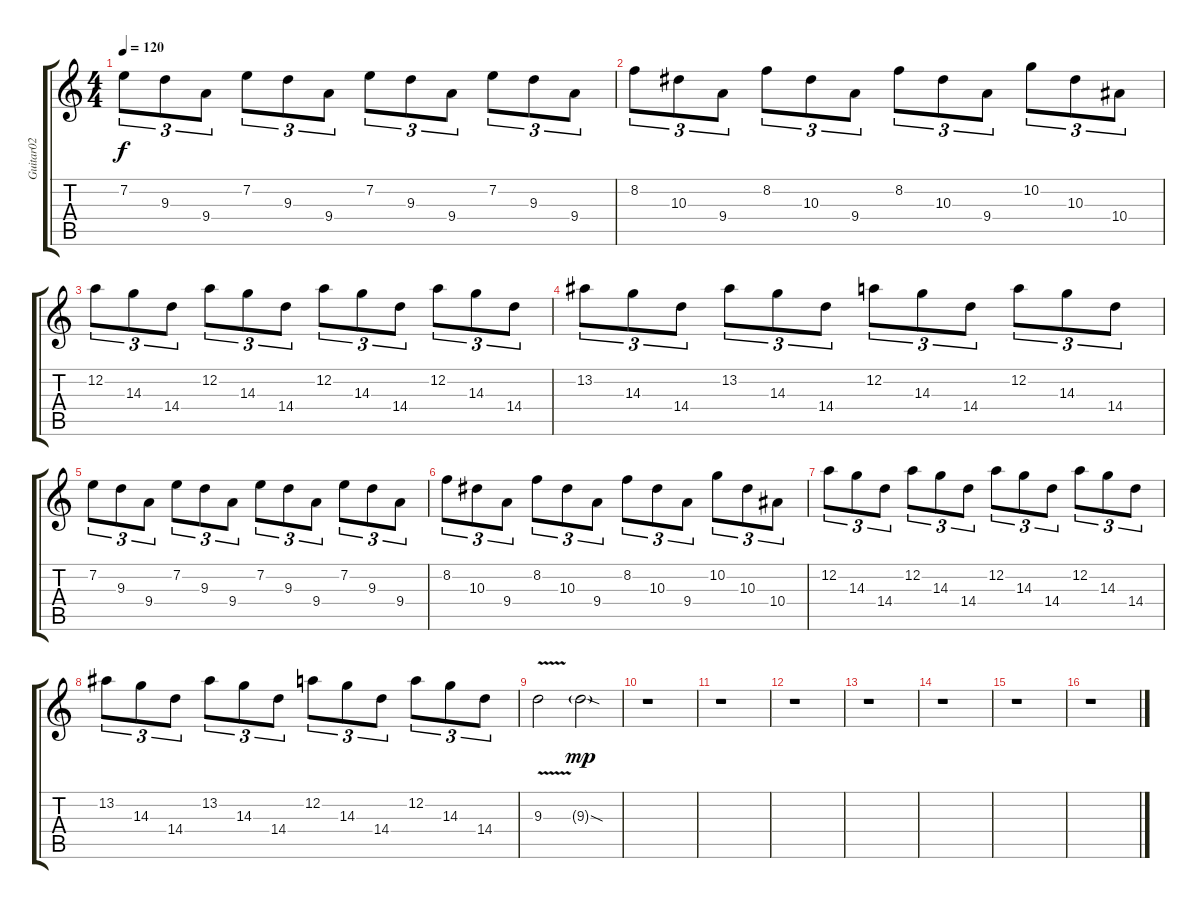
\track ("Guitar02" "Guitar02") {instrument overdrivenguitar}
\staff {score tabs}
\tuning (D4 A3 F3 C3 G2 C2) {hide}
\ts (4 4)
\tempo 120
\clef g2
\ks c
7.2.8{tu (3 2) dy f} 9.3.8{tu (3 2)} 9.4.8{tu (3 2)} 7.2.8{tu (3 2)} 9.3.8{tu (3 2)} 9.4.8{tu (3 2)} 7.2.8{tu (3 2)} 9.3.8{tu (3 2)} 9.4.8{tu (3 2)} 7.2.8{tu (3 2)} 9.3.8{tu (3 2)} 9.4.8{tu (3 2)} |
8.2.8{tu (3 2)} 10.3.8{tu (3 2)} 9.4.8{tu (3 2)} 8.2.8{tu (3 2)} 10.3.8{tu (3 2)} 9.4.8{tu (3 2)} 8.2.8{tu (3 2)} 10.3.8{tu (3 2)} 9.4.8{tu (3 2)} 10.2.8{tu (3 2)} 10.3.8{tu (3 2)} 10.4.8{tu (3 2)} |
12.2.8{tu (3 2)} 14.3.8{tu (3 2)} 14.4.8{tu (3 2)} 12.2.8{tu (3 2)} 14.3.8{tu (3 2)} 14.4.8{tu (3 2)} 12.2.8{tu (3 2)} 14.3.8{tu (3 2)} 14.4.8{tu (3 2)} 12.2.8{tu (3 2)} 14.3.8{tu (3 2)} 14.4.8{tu (3 2)} |
13.2.8{tu (3 2)} 14.3.8{tu (3 2)} 14.4.8{tu (3 2)} 13.2.8{tu (3 2)} 14.3.8{tu (3 2)} 14.4.8{tu (3 2)} 12.2.8{tu (3 2)} 14.3.8{tu (3 2)} 14.4.8{tu (3 2)} 12.2.8{tu (3 2)} 14.3.8{tu (3 2)} 14.4.8{tu (3 2)} |
7.2.8{tu (3 2)} 9.3.8{tu (3 2)} 9.4.8{tu (3 2)} 7.2.8{tu (3 2)} 9.3.8{tu (3 2)} 9.4.8{tu (3 2)} 7.2.8{tu (3 2)} 9.3.8{tu (3 2)} 9.4.8{tu (3 2)} 7.2.8{tu (3 2)} 9.3.8{tu (3 2)} 9.4.8{tu (3 2)} |
8.2.8{tu (3 2)} 10.3.8{tu (3 2)} 9.4.8{tu (3 2)} 8.2.8{tu (3 2)} 10.3.8{tu (3 2)} 9.4.8{tu (3 2)} 8.2.8{tu (3 2)} 10.3.8{tu (3 2)} 9.4.8{tu (3 2)} 10.2.8{tu (3 2)} 10.3.8{tu (3 2)} 10.4.8{tu (3 2)} |
12.2.8{tu (3 2)} 14.3.8{tu (3 2)} 14.4.8{tu (3 2)} 12.2.8{tu (3 2)} 14.3.8{tu (3 2)} 14.4.8{tu (3 2)} 12.2.8{tu (3 2)} 14.3.8{tu (3 2)} 14.4.8{tu (3 2)} 12.2.8{tu (3 2)} 14.3.8{tu (3 2)} 14.4.8{tu (3 2)} |
13.2.8{tu (3 2)} 14.3.8{tu (3 2)} 14.4.8{tu (3 2)} 13.2.8{tu (3 2)} 14.3.8{tu (3 2)} 14.4.8{tu (3 2)} 12.2.8{tu (3 2)} 14.3.8{tu (3 2)} 14.4.8{tu (3 2)} 12.2.8{tu (3 2)} 14.3.8{tu (3 2)} 14.4.8{tu (3 2)} |
9.3{v}.2 9.3{sod g}.2{dy mp} |
r.1 |
r.1 |
r.1 |
r.1 |
r.1 |
r.1 |
r.1
